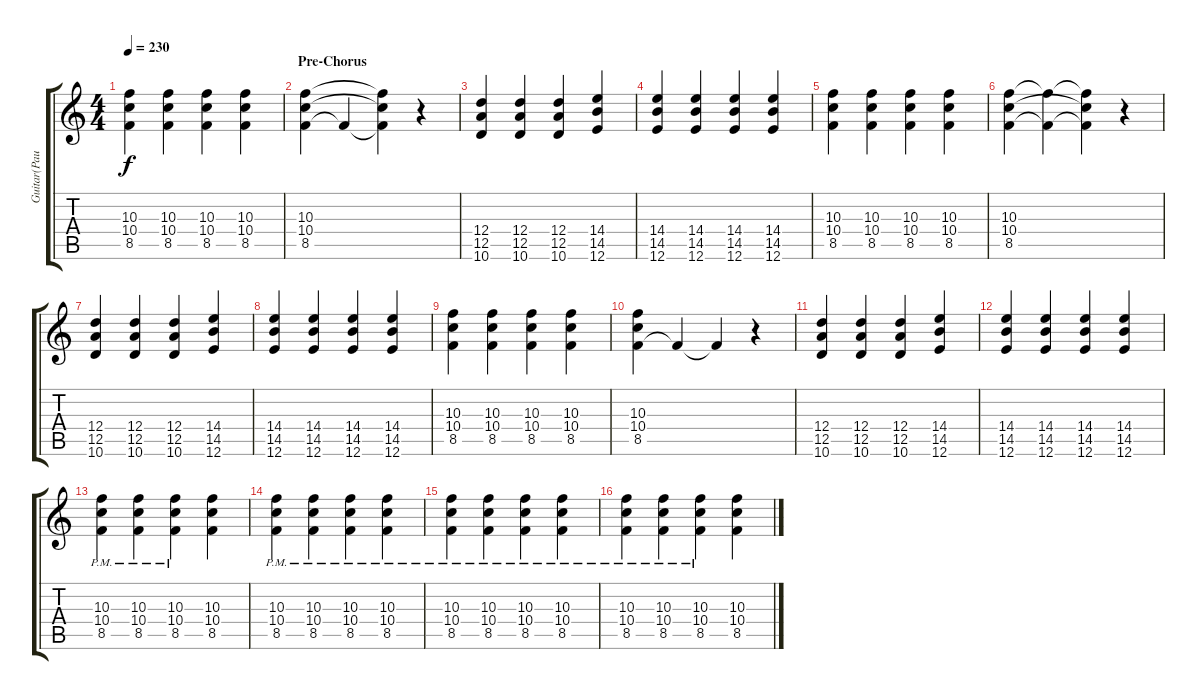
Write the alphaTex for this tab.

\track ("Guitar(Paul)" "Guitar(Pau") {instrument electricguitarclean}
\staff {score tabs}
\tuning (E4 B3 G3 D3 A2 E2) {hide}
\ts (4 4)
\tempo 230
\clef g2
\ks c
(10.3 10.4 8.5).4{dy f} (10.3 10.4 8.5).4 (10.3 10.4 8.5).4 (10.3 10.4 8.5).4 |
\section ("" "Pre-Chorus")
(10.3 10.4 8.5).4 8.5{t}.4 (10.3{t} 10.4{t} 8.5{t}).4 r.4 |
(12.4 12.5 10.6).4 (12.4 12.5 10.6).4 (12.4 12.5 10.6).4 (14.4 14.5 12.6).4 |
(14.4 14.5 12.6).4 (14.4 14.5 12.6).4 (14.4 14.5 12.6).4 (14.4 14.5 12.6).4 |
(10.3 10.4 8.5).4 (10.3 10.4 8.5).4 (10.3 10.4 8.5).4 (10.3 10.4 8.5).4 |
(10.3 10.4 8.5).4 (10.3{t} 8.5{t}).4 (10.3{t} 10.4{t} 8.5{t}).4 r.4 |
(12.4 12.5 10.6).4 (12.4 12.5 10.6).4 (12.4 12.5 10.6).4 (14.4 14.5 12.6).4 |
(14.4 14.5 12.6).4 (14.4 14.5 12.6).4 (14.4 14.5 12.6).4 (14.4 14.5 12.6).4 |
(10.3 10.4 8.5).4 (10.3 10.4 8.5).4 (10.3 10.4 8.5).4 (10.3 10.4 8.5).4 |
(10.3 10.4 8.5).4 8.5{t}.4 8.5{t}.4 r.4 |
(12.4 12.5 10.6).4 (12.4 12.5 10.6).4 (12.4 12.5 10.6).4 (14.4 14.5 12.6).4 |
(14.4 14.5 12.6).4 (14.4 14.5 12.6).4 (14.4 14.5 12.6).4 (14.4 14.5 12.6).4 |
(10.3{pm} 10.4{pm} 8.5{pm}).4 (10.3{pm} 10.4{pm} 8.5{pm}).4 (10.3{pm} 10.4{pm} 8.5{pm}).4 (10.3 10.4 8.5).4 |
(10.3{pm} 10.4{pm} 8.5{pm}).4 (10.3{pm} 10.4{pm} 8.5{pm}).4 (10.3{pm} 10.4{pm} 8.5{pm}).4 (10.3{pm} 10.4{pm} 8.5{pm}).4 |
(10.3{pm} 10.4{pm} 8.5{pm}).4 (10.3{pm} 10.4{pm} 8.5{pm}).4 (10.3{pm} 10.4{pm} 8.5{pm}).4 (10.3{pm} 10.4{pm} 8.5{pm}).4 |
(10.3{pm} 10.4{pm} 8.5{pm}).4 (10.3{pm} 10.4{pm} 8.5{pm}).4 (10.3{pm} 10.4{pm} 8.5{pm}).4 (10.3 10.4 8.5).4
